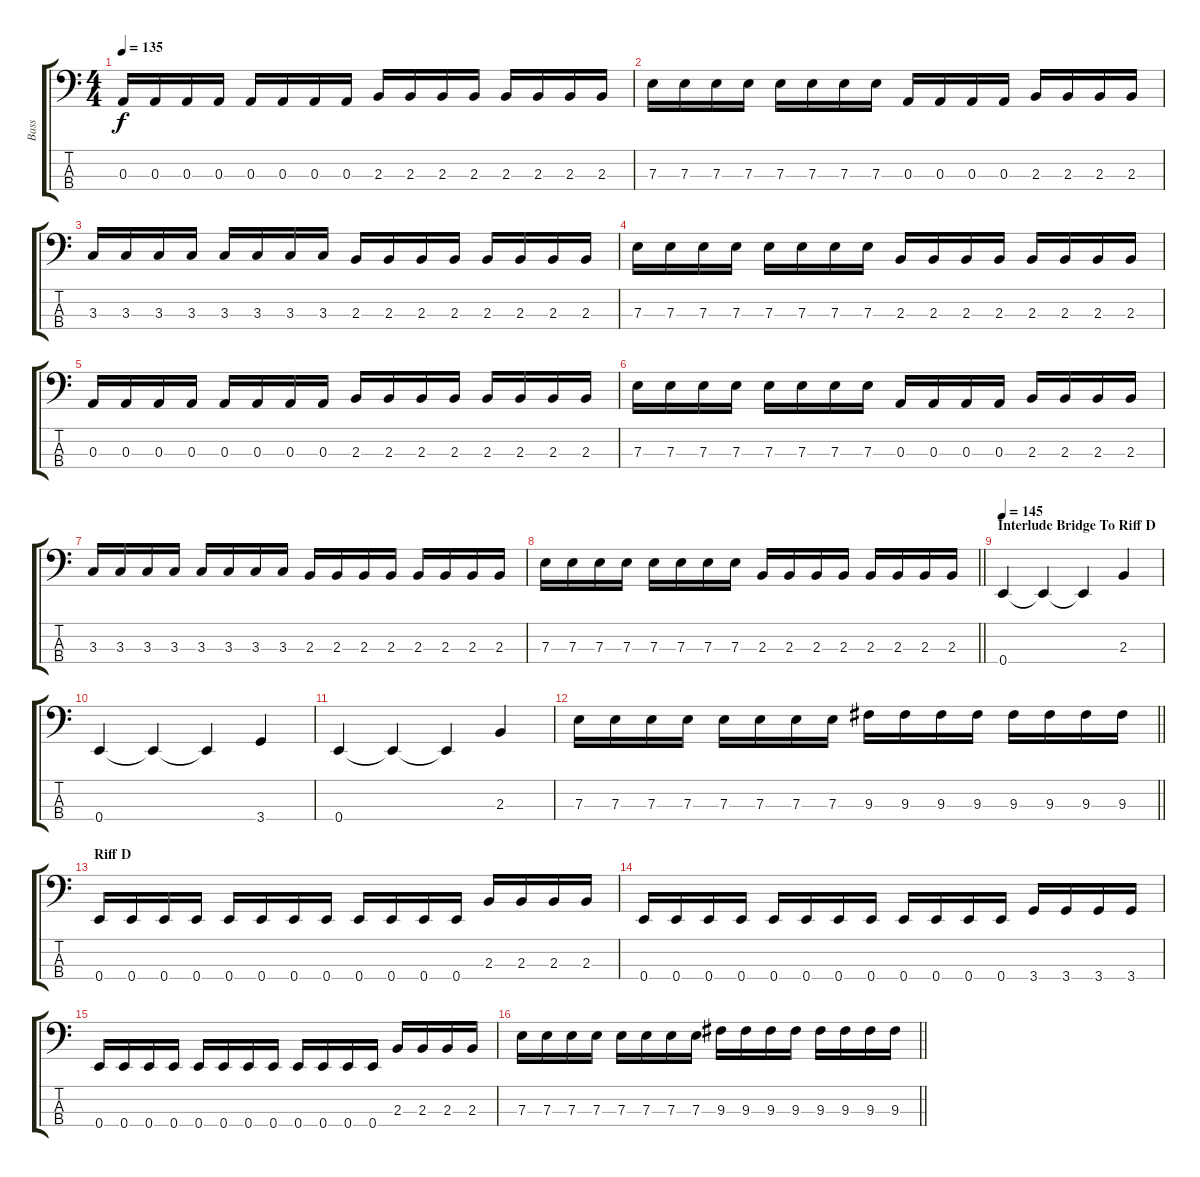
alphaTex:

\track ("Bass" "Bass") {instrument electricbassfinger}
\staff {score tabs}
\tuning (G2 D2 A1 E1) {hide}
\ts (4 4)
\tempo 135
\clef f4
\ks c
0.3.16{dy f} 0.3.16 0.3.16 0.3.16 0.3.16 0.3.16 0.3.16 0.3.16 2.3.16 2.3.16 2.3.16 2.3.16 2.3.16 2.3.16 2.3.16 2.3.16 |
7.3.16 7.3.16 7.3.16 7.3.16 7.3.16 7.3.16 7.3.16 7.3.16 0.3.16 0.3.16 0.3.16 0.3.16 2.3.16 2.3.16 2.3.16 2.3.16 |
3.3.16 3.3.16 3.3.16 3.3.16 3.3.16 3.3.16 3.3.16 3.3.16 2.3.16 2.3.16 2.3.16 2.3.16 2.3.16 2.3.16 2.3.16 2.3.16 |
7.3.16 7.3.16 7.3.16 7.3.16 7.3.16 7.3.16 7.3.16 7.3.16 2.3.16 2.3.16 2.3.16 2.3.16 2.3.16 2.3.16 2.3.16 2.3.16 |
0.3.16 0.3.16 0.3.16 0.3.16 0.3.16 0.3.16 0.3.16 0.3.16 2.3.16 2.3.16 2.3.16 2.3.16 2.3.16 2.3.16 2.3.16 2.3.16 |
7.3.16 7.3.16 7.3.16 7.3.16 7.3.16 7.3.16 7.3.16 7.3.16 0.3.16 0.3.16 0.3.16 0.3.16 2.3.16 2.3.16 2.3.16 2.3.16 |
3.3.16 3.3.16 3.3.16 3.3.16 3.3.16 3.3.16 3.3.16 3.3.16 2.3.16 2.3.16 2.3.16 2.3.16 2.3.16 2.3.16 2.3.16 2.3.16 |
\barLineRight lightlight
7.3.16 7.3.16 7.3.16 7.3.16 7.3.16 7.3.16 7.3.16 7.3.16 2.3.16 2.3.16 2.3.16 2.3.16 2.3.16 2.3.16 2.3.16 2.3.16 |
\section ("" "Interlude Bridge To Riff D")
\tempo 145
0.4.4 0.4{t}.4 0.4{t}.4 2.3.4 |
0.4.4 0.4{t}.4 0.4{t}.4 3.4.4 |
0.4.4 0.4{t}.4 0.4{t}.4 2.3.4 |
\barLineRight lightlight
7.3.16 7.3.16 7.3.16 7.3.16 7.3.16 7.3.16 7.3.16 7.3.16 9.3.16 9.3.16 9.3.16 9.3.16 9.3.16 9.3.16 9.3.16 9.3.16 |
\section ("" "Riff D")
0.4.16 0.4.16 0.4.16 0.4.16 0.4.16 0.4.16 0.4.16 0.4.16 0.4.16 0.4.16 0.4.16 0.4.16 2.3.16 2.3.16 2.3.16 2.3.16 |
0.4.16 0.4.16 0.4.16 0.4.16 0.4.16 0.4.16 0.4.16 0.4.16 0.4.16 0.4.16 0.4.16 0.4.16 3.4.16 3.4.16 3.4.16 3.4.16 |
0.4.16 0.4.16 0.4.16 0.4.16 0.4.16 0.4.16 0.4.16 0.4.16 0.4.16 0.4.16 0.4.16 0.4.16 2.3.16 2.3.16 2.3.16 2.3.16 |
\barLineRight lightlight
7.3.16 7.3.16 7.3.16 7.3.16 7.3.16 7.3.16 7.3.16 7.3.16 9.3.16 9.3.16 9.3.16 9.3.16 9.3.16 9.3.16 9.3.16 9.3.16
